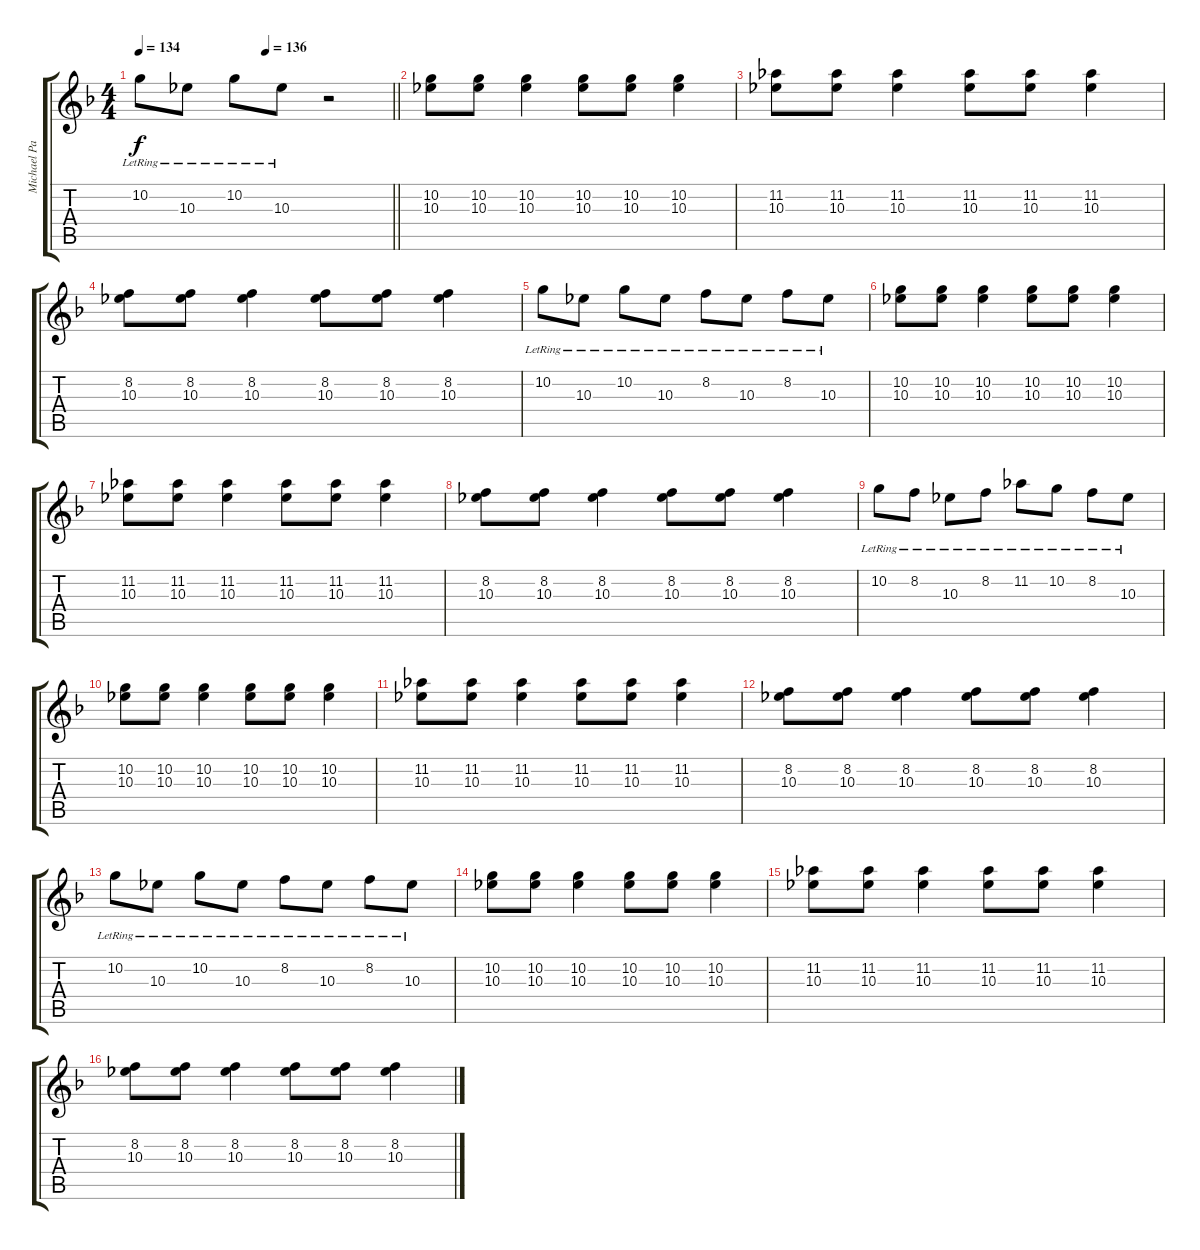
\track ("Michael Paget (Lead)" "Michael Pa") {instrument overdrivenguitar}
\staff {score tabs}
\tuning (D4 A3 F3 C3 G2 C2) {hide}
\ts (4 4)
\tempo 134
\tempo (136 0.5)
\clef g2
\barLineRight lightlight
\ks f
10.2{lr}.8{dy f} 10.3{lr}.8 10.2{lr}.8 10.3{lr}.8 r.2 |
(10.2 10.3).8 (10.2 10.3).8 (10.2 10.3).4 (10.2 10.3).8 (10.2 10.3).8 (10.2 10.3).4 |
(11.2 10.3).8 (11.2 10.3).8 (11.2 10.3).4 (11.2 10.3).8 (11.2 10.3).8 (11.2 10.3).4 |
(8.2 10.3).8 (8.2 10.3).8 (8.2 10.3).4 (8.2 10.3).8 (8.2 10.3).8 (8.2 10.3).4 |
10.2{lr}.8 10.3{lr}.8 10.2{lr}.8 10.3{lr}.8 8.2{lr}.8 10.3{lr}.8 8.2{lr}.8 10.3{lr}.8 |
(10.2 10.3).8 (10.2 10.3).8 (10.2 10.3).4 (10.2 10.3).8 (10.2 10.3).8 (10.2 10.3).4 |
(11.2 10.3).8 (11.2 10.3).8 (11.2 10.3).4 (11.2 10.3).8 (11.2 10.3).8 (11.2 10.3).4 |
(8.2 10.3).8 (8.2 10.3).8 (8.2 10.3).4 (8.2 10.3).8 (8.2 10.3).8 (8.2 10.3).4 |
10.2{lr}.8 8.2{lr}.8 10.3{lr}.8 8.2{lr}.8 11.2{lr}.8 10.2{lr}.8 8.2{lr}.8 10.3{lr}.8 |
(10.2 10.3).8 (10.2 10.3).8 (10.2 10.3).4 (10.2 10.3).8 (10.2 10.3).8 (10.2 10.3).4 |
(11.2 10.3).8 (11.2 10.3).8 (11.2 10.3).4 (11.2 10.3).8 (11.2 10.3).8 (11.2 10.3).4 |
(8.2 10.3).8 (8.2 10.3).8 (8.2 10.3).4 (8.2 10.3).8 (8.2 10.3).8 (8.2 10.3).4 |
10.2{lr}.8 10.3{lr}.8 10.2{lr}.8 10.3{lr}.8 8.2{lr}.8 10.3{lr}.8 8.2{lr}.8 10.3{lr}.8 |
(10.2 10.3).8 (10.2 10.3).8 (10.2 10.3).4 (10.2 10.3).8 (10.2 10.3).8 (10.2 10.3).4 |
(11.2 10.3).8 (11.2 10.3).8 (11.2 10.3).4 (11.2 10.3).8 (11.2 10.3).8 (11.2 10.3).4 |
(8.2 10.3).8 (8.2 10.3).8 (8.2 10.3).4 (8.2 10.3).8 (8.2 10.3).8 (8.2 10.3).4
